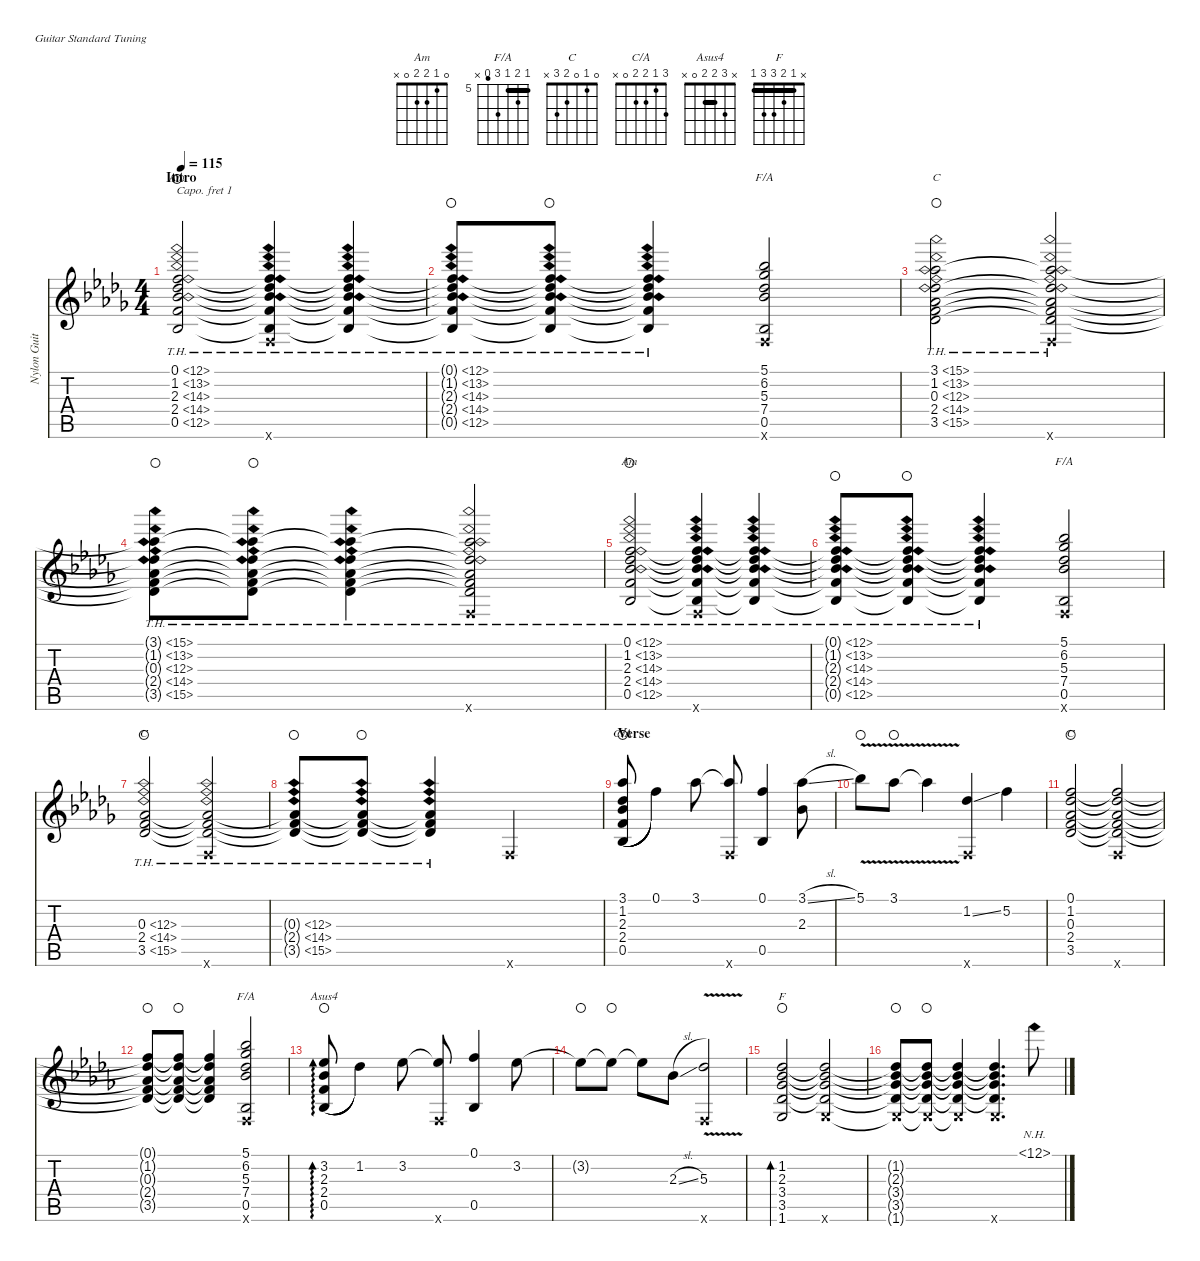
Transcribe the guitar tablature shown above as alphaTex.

\defaultSystemsLayout 4
\hideDynamics
\bracketExtendMode nobrackets
\track ("Nylon Guitar" "Nylon Guit") {instrument acousticguitarnylon}
\staff {score tabs}
\capo 1
\tuning (E4 B3 G3 D3 A2 E2)
\chord ("Am" 0 1 2 2 0 x) {showfingering false}
\chord ("F/A" 5 6 5 7 4 x) {firstfret 5 showfingering false barre 5}
\chord ("C" 3 1 0 2 3 x) {showdiagram false showfingering false}
\chord ("C" x x 0 2 3 x) {showdiagram false showfingering false}
\chord ("C/A" 3 1 2 2 0 x) {showfingering false}
\chord ("C" 0 1 0 2 3 x) {showfingering false}
\chord ("Asus4" x 3 2 2 0 x) {showfingering false barre 2}
\chord ("F" x 1 2 3 3 1) {showfingering false barre 1}
\ts (4 4)
\section ("" "Intro")
\tempo 115
\clef g2
\ks db
(0.1{th 12 acc forcenatural} 1.2{th 12 acc forcenatural} 2.3{th 12 acc forcenatural} 2.4{th 12 acc forcenatural} 0.5{th 12 acc forcenatural}).2{ch "Am" dy mf instrument acousticguitarnylon waho} (0.6{x acc forcenatural} 0.1{th 12 t acc forcenatural} 1.2{th 12 t acc forcenatural} 2.3{th 12 t acc forcenatural} 2.4{th 12 t acc forcenatural} 0.5{th 12 t acc forcenatural}).4 (0.1{th 12 t acc forcenatural} 1.2{th 12 t acc forcenatural} 2.3{th 12 t acc forcenatural} 2.4{th 12 t acc forcenatural} 0.5{th 12 t acc forcenatural}).4 |
(0.1{th 12 t acc forcenatural} 1.2{th 12 t acc forcenatural} 2.3{th 12 t acc forcenatural} 2.4{th 12 t acc forcenatural} 0.5{th 12 t acc forcenatural}).8{waho} (0.1{th 12 t acc forcenatural} 1.2{th 12 t acc forcenatural} 2.3{th 12 t acc forcenatural} 2.4{th 12 t acc forcenatural} 0.5{th 12 t acc forcenatural}).8{waho} (0.1{th 12 t acc forcenatural} 1.2{th 12 t acc forcenatural} 2.3{th 12 t acc forcenatural} 2.4{th 12 t acc forcenatural} 0.5{th 12 t acc forcenatural}).4 (5.1{acc forcenatural} 6.2{acc forcenatural} 5.3{acc forcenatural} 7.4{acc forcenatural} 0.5{acc forcenatural} 0.6{x acc forcenatural}).2{ch "F/A"} |
(3.1{th 12 acc forcenatural} 1.2{th 12 acc forcenatural} 0.3{th 12 acc forcenatural} 2.4{th 12 acc forcenatural} 3.5{th 12 acc forcenatural}).2{ch "C" waho} (0.6{x acc forcenatural} 3.1{th 12 t acc forcenatural} 1.2{th 12 t acc forcenatural} 0.3{th 12 t acc forcenatural} 2.4{th 12 t acc forcenatural} 3.5{th 12 t acc forcenatural}).2 |
(3.1{th 12 t acc forcenatural} 1.2{th 12 t acc forcenatural} 0.3{th 12 t acc forcenatural} 2.4{th 12 t acc forcenatural} 3.5{th 12 t acc forcenatural}).8{waho} (3.1{th 12 t acc forcenatural} 1.2{th 12 t acc forcenatural} 0.3{th 12 t acc forcenatural} 2.4{th 12 t acc forcenatural} 3.5{th 12 t acc forcenatural}).8{waho} (3.1{th 12 t acc forcenatural} 1.2{th 12 t acc forcenatural} 0.3{th 12 t acc forcenatural} 2.4{th 12 t acc forcenatural} 3.5{th 12 t acc forcenatural}).4 (3.1{th 12 t acc forcenatural} 1.2{th 12 t acc forcenatural} 0.3{th 12 t acc forcenatural} 2.4{th 12 t acc forcenatural} 3.5{th 12 t acc forcenatural} 0.6{x acc forcenatural}).2 |
(0.1{th 12 acc forcenatural} 1.2{th 12 acc forcenatural} 2.3{th 12 acc forcenatural} 2.4{th 12 acc forcenatural} 0.5{th 12 acc forcenatural}).2{ch "Am" waho} (0.6{x acc forcenatural} 0.1{th 12 t acc forcenatural} 1.2{th 12 t acc forcenatural} 2.3{th 12 t acc forcenatural} 2.4{th 12 t acc forcenatural} 0.5{th 12 t acc forcenatural}).4 (0.1{th 12 t acc forcenatural} 1.2{th 12 t acc forcenatural} 2.3{th 12 t acc forcenatural} 2.4{th 12 t acc forcenatural} 0.5{th 12 t acc forcenatural}).4 |
(0.1{th 12 t acc forcenatural} 1.2{th 12 t acc forcenatural} 2.3{th 12 t acc forcenatural} 2.4{th 12 t acc forcenatural} 0.5{th 12 t acc forcenatural}).8{waho} (0.1{th 12 t acc forcenatural} 1.2{th 12 t acc forcenatural} 2.3{th 12 t acc forcenatural} 2.4{th 12 t acc forcenatural} 0.5{th 12 t acc forcenatural}).8{waho} (0.1{th 12 t acc forcenatural} 1.2{th 12 t acc forcenatural} 2.3{th 12 t acc forcenatural} 2.4{th 12 t acc forcenatural} 0.5{th 12 t acc forcenatural}).4 (5.1{acc forcenatural} 6.2{acc forcenatural} 5.3{acc forcenatural} 7.4{acc forcenatural} 0.5{acc forcenatural} 0.6{x acc forcenatural}).2{ch "F/A"} |
(3.5{th 12 acc forcenatural} 2.4{th 12 acc forcenatural} 0.3{th 12 acc forcenatural}).2{ch "C" waho} (0.6{x acc forcenatural} 3.5{th 12 t acc forcenatural} 2.4{th 12 t acc forcenatural} 0.3{th 12 t acc forcenatural}).2 |
(3.5{th 12 t acc forcenatural} 2.4{th 12 t acc forcenatural} 0.3{th 12 t acc forcenatural}).8{waho} (3.5{th 12 t acc forcenatural} 2.4{th 12 t acc forcenatural} 0.3{th 12 t acc forcenatural}).8{waho} (3.5{th 12 t acc forcenatural} 2.4{th 12 t acc forcenatural} 0.3{th 12 t acc forcenatural}).4 0.6{x acc forcenatural}.2 |
\section ("" "Verse")
(3.1{acc forcenatural} 0.5{acc forcenatural} 2.4{acc forcenatural} 1.2{acc forcenatural} 2.3{acc forcenatural}).8{ch "C/A" legatoorigin waho beam Up} 0.1{acc forcenatural}.4{beam Down} 3.1{acc forcenatural}.8{beam Down} (3.1{t acc forcenatural} 0.6{x acc forcenatural}).8{beam Up} (0.1{acc forcenatural} 0.5{acc forcenatural}).4{beam Up} (3.1{sl acc forcenatural} 2.3{acc forcenatural}).8{beam Down} |
5.1{v acc forcenatural}.8{waho beam Down} 3.1{v acc forcenatural}.8{waho beam Down} 3.1{v t acc forcenatural}.4{beam Down} (1.2{ss acc forcenatural} 0.6{x acc forcenatural}).4{beam Up} 5.2{acc forcenatural}.4{beam Down} |
(0.1{acc forcenatural} 1.2{acc forcenatural} 0.3{acc forcenatural} 2.4{acc forcenatural} 3.5{acc forcenatural}).2{ch "C" waho beam Up} (0.6{x acc forcenatural} 0.1{t acc forcenatural} 1.2{t acc forcenatural} 0.3{t acc forcenatural} 2.4{t acc forcenatural} 3.5{t acc forcenatural}).2{beam Up} |
(0.1{t acc forcenatural} 1.2{t acc forcenatural} 0.3{t acc forcenatural} 2.4{t acc forcenatural} 3.5{t acc forcenatural}).8{waho beam Up} (0.1{t acc forcenatural} 1.2{t acc forcenatural} 0.3{t acc forcenatural} 2.4{t acc forcenatural} 3.5{t acc forcenatural}).8{waho beam Up} (0.1{t acc forcenatural} 1.2{t acc forcenatural} 0.3{t acc forcenatural} 2.4{t acc forcenatural} 3.5{t acc forcenatural}).4{beam Up} (5.1{acc forcenatural} 6.2{acc forcenatural} 5.3{acc forcenatural} 7.4{acc forcenatural} 0.5{acc forcenatural} 0.6{x acc forcenatural}).2{ch "F/A" beam Up} |
(3.2{acc forcenatural} 2.3{acc forcenatural} 2.4{acc forcenatural} 0.5{acc forcenatural}).8{ad 0 ch "Asus4" legatoorigin waho beam Up} 1.2{acc forcenatural}.4{beam Down} 3.2{acc forcenatural}.8{beam Down} (3.2{t acc forcenatural} 0.6{x acc forcenatural}).8{beam Up} (0.1{acc forcenatural} 0.5{acc forcenatural}).4{beam Up} 3.2{acc forcenatural}.8{beam Down} |
3.2{t acc forcenatural}.8{waho beam Down} 3.2{t acc forcenatural}.8{waho beam Down} 3.2{t acc forcenatural}.8{beam Down} 2.3{sl acc forcenatural}.8{beam Down} (5.3{v acc forcenatural} 0.6{x acc forcenatural}).2{beam Up} |
(2.3{acc forcenatural} 1.2{acc forcenatural} 1.6{acc forcenatural} 3.4{acc forcenatural} 3.5{acc forcenatural}).2{bd 229 ch "F" waho beam Up} (2.3{t acc forcenatural} 1.2{t acc forcenatural} 1.6{x acc forcenatural} 3.4{t acc forcenatural} 3.5{t acc forcenatural}).2{beam Up} |
(2.3{t acc forcenatural} 1.2{t acc forcenatural} 1.6{x t acc forcenatural} 3.4{t acc forcenatural} 3.5{t acc forcenatural}).8{waho beam Up} (2.3{t acc forcenatural} 1.2{t acc forcenatural} 1.6{x t acc forcenatural} 3.4{t acc forcenatural} 3.5{t acc forcenatural}).8{waho beam Up} (2.3{t acc forcenatural} 1.2{t acc forcenatural} 1.6{x t acc forcenatural} 3.4{t acc forcenatural} 3.5{t acc forcenatural}).4{beam Up} (2.3{t acc forcenatural} 1.2{t acc forcenatural} 1.6{x acc forcenatural} 3.4{t acc forcenatural} 3.5{t acc forcenatural}).4{d beam Up} 12.1{nh acc forcenatural}.8{beam Down}
